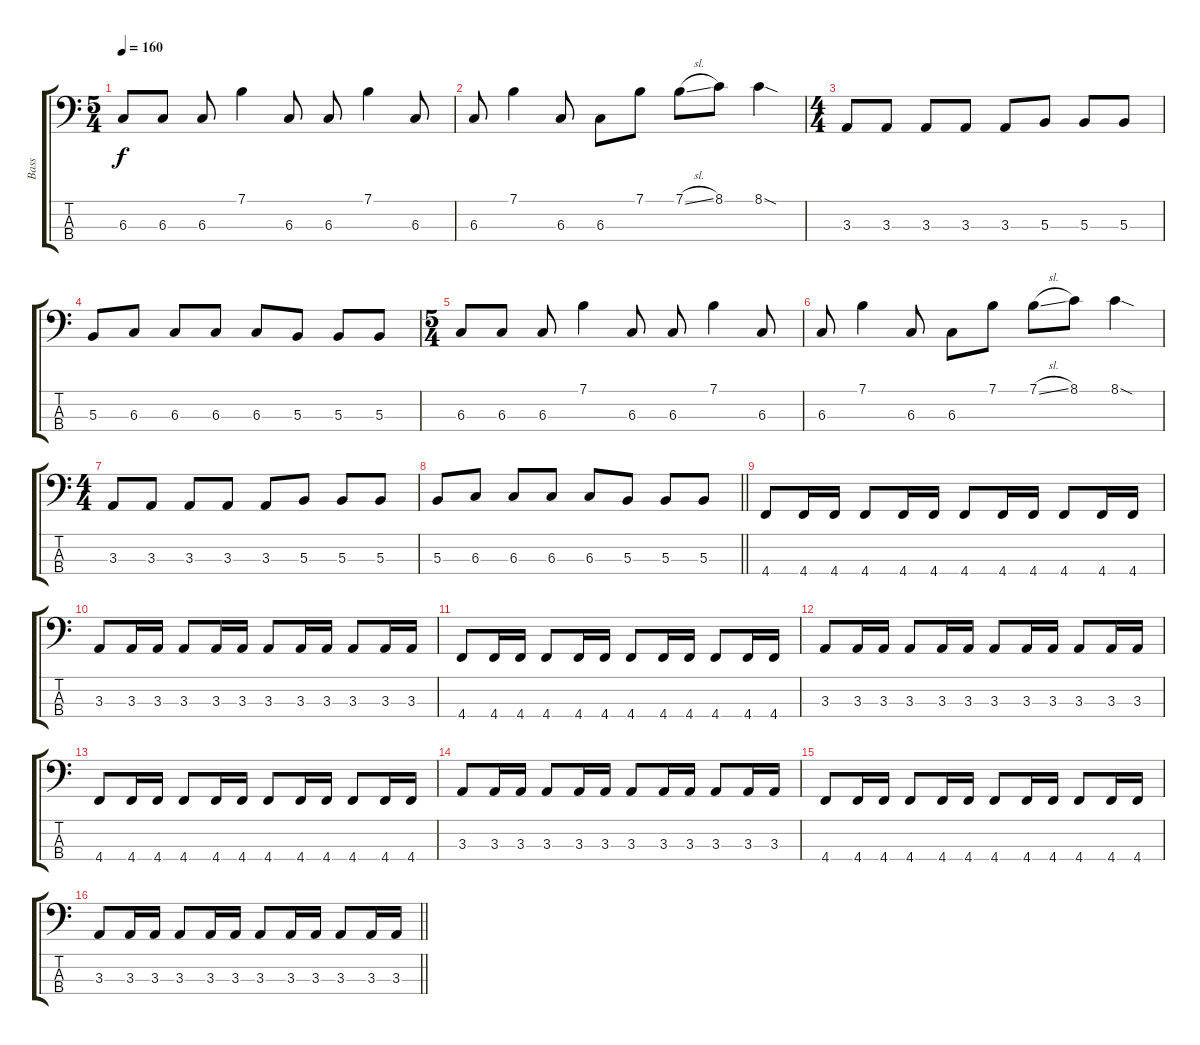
\track ("Bass" "Bass") {instrument electricbassfinger}
\staff {score tabs}
\tuning (E2 B1 Gb1 Db1) {hide}
\ts (5 4)
\tempo 160
\clef f4
\ks c
6.3.8{dy f} 6.3.8 6.3.8 7.1.4 6.3.8 6.3.8 7.1.4 6.3.8 |
6.3.8 7.1.4 6.3.8 6.3.8 7.1.8 7.1{sl}.8 8.1.8 8.1{sod}.4 |
\ts (4 4)
3.3.8 3.3.8 3.3.8 3.3.8 3.3.8 5.3.8 5.3.8 5.3.8 |
5.3.8 6.3.8 6.3.8 6.3.8 6.3.8 5.3.8 5.3.8 5.3.8 |
\ts (5 4)
6.3.8 6.3.8 6.3.8 7.1.4 6.3.8 6.3.8 7.1.4 6.3.8 |
6.3.8 7.1.4 6.3.8 6.3.8 7.1.8 7.1{sl}.8 8.1.8 8.1{sod}.4 |
\ts (4 4)
3.3.8 3.3.8 3.3.8 3.3.8 3.3.8 5.3.8 5.3.8 5.3.8 |
\barLineRight lightlight
5.3.8 6.3.8 6.3.8 6.3.8 6.3.8 5.3.8 5.3.8 5.3.8 |
4.4.8 4.4.16 4.4.16 4.4.8 4.4.16 4.4.16 4.4.8 4.4.16 4.4.16 4.4.8 4.4.16 4.4.16 |
3.3.8 3.3.16 3.3.16 3.3.8 3.3.16 3.3.16 3.3.8 3.3.16 3.3.16 3.3.8 3.3.16 3.3.16 |
4.4.8 4.4.16 4.4.16 4.4.8 4.4.16 4.4.16 4.4.8 4.4.16 4.4.16 4.4.8 4.4.16 4.4.16 |
3.3.8 3.3.16 3.3.16 3.3.8 3.3.16 3.3.16 3.3.8 3.3.16 3.3.16 3.3.8 3.3.16 3.3.16 |
4.4.8 4.4.16 4.4.16 4.4.8 4.4.16 4.4.16 4.4.8 4.4.16 4.4.16 4.4.8 4.4.16 4.4.16 |
3.3.8 3.3.16 3.3.16 3.3.8 3.3.16 3.3.16 3.3.8 3.3.16 3.3.16 3.3.8 3.3.16 3.3.16 |
4.4.8 4.4.16 4.4.16 4.4.8 4.4.16 4.4.16 4.4.8 4.4.16 4.4.16 4.4.8 4.4.16 4.4.16 |
\barLineRight lightlight
3.3.8 3.3.16 3.3.16 3.3.8 3.3.16 3.3.16 3.3.8 3.3.16 3.3.16 3.3.8 3.3.16 3.3.16
